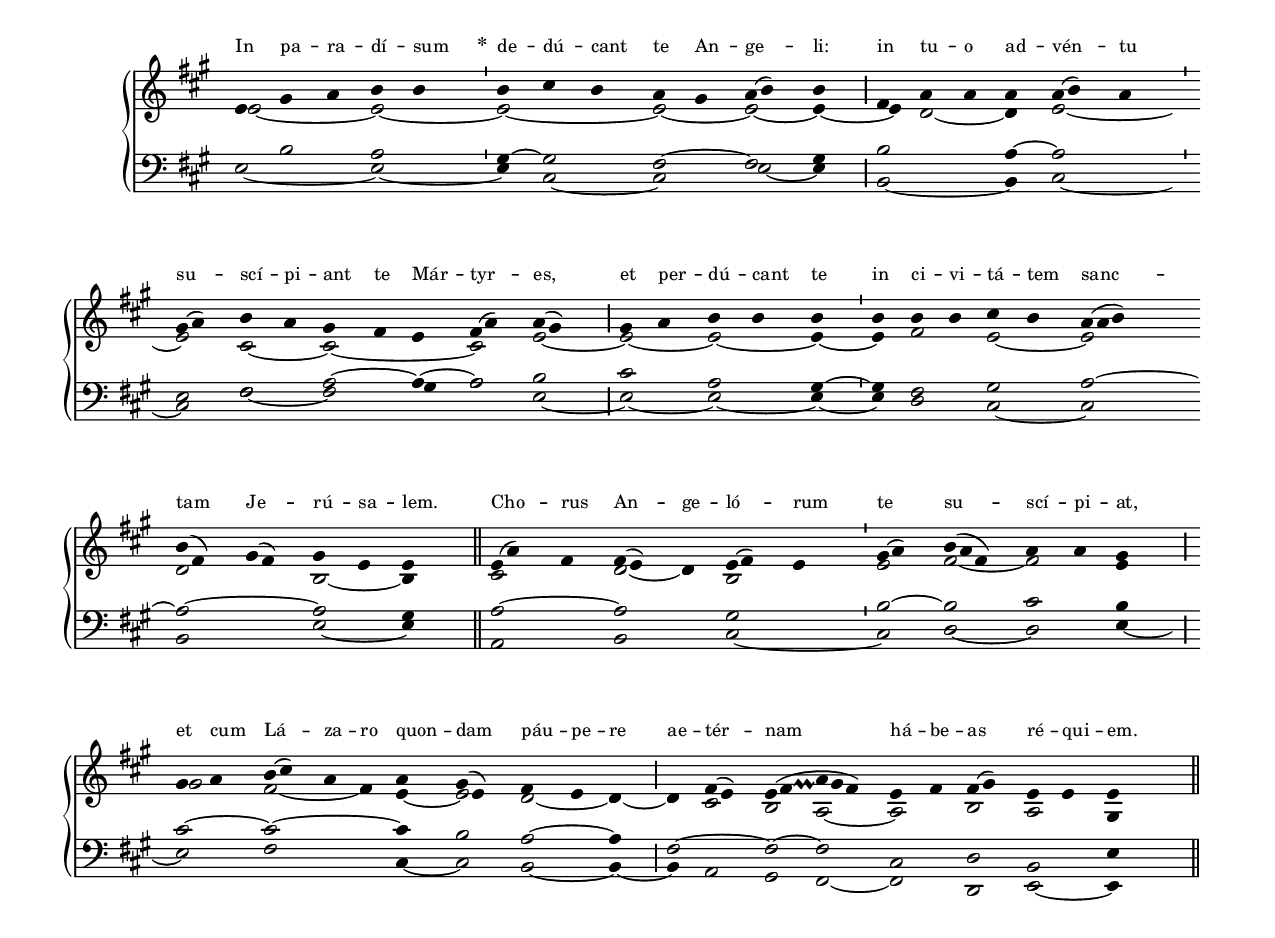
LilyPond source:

\version "2.22.0"
\include "gregorian.ly"
\include "noh2.ily"

global = {
  \cadenzaOn
  \override Glissando #'thickness = #2.0
  \set tieWaitForNote = ##t
}

%\header {
%  title = \markup \center-column {"Agnus Dei I." \vspace #1 }
%  tagline = ""
%  composer = ""
%}

%\paper {
%  #(include-special-characters)
%  oddHeaderMarkup = \markup \fill-line {
%    \line {}
%    \center-column {
%      \on-the-fly #first-page     " "
%      \on-the-fly #not-first-page ""
%    }
%    \line { \on-the-fly #print-page-number-check-first \fromproperty #'page:page-number-string }
%  }
%  evenHeaderMarkup = \markup \fill-line {
%    \line { \on-the-fly #print-page-number-check-first \fromproperty #'page:page-number-string }
%    \center-column { "" }
%    \line {}
%  }
%}

chantText = \lyricmode {
	In pa -- ra -- dí -- sum \set stanza = "*"
 de -- dú -- cant te An -- ge -- li: in tu -- o ad -- vén -- tu su -- scí -- pi -- ant te Már -- tyr -- es, et per -- dú -- cant te in ci -- vi -- tá -- tem sanc -- tam Je -- rú -- sa -- lem. Cho -- rus An -- ge -- ló -- rum te su -- scí -- pi -- at, et cum Lá -- za -- ro quon -- dam páu -- pe -- re ae -- tér -- nam há -- be -- as ré -- qui -- em. 
}

chantMusic = {
  \tieDown
	\key a \major
e'4 
gis'4 a'4 b'4 b'4 
\divisioMinima
b'4 cis''4 b'4 
a'4 
gis'4 a'4( b'4) b'4 
\divisioMaior
fis'4 
a'4 a'4 
a'4 a'4( b'4) a'4 
\divisioMinima
\bar "" \break

gis'4( a'4) b'4 a'4 gis'4 
fis'4 
e'4 fis'4( a'4) a'4( gis'4) 
\divisioMaior
gis'4 
a'4 b'4 b'4 
b'4 
\divisioMinima
b'4 
b'4 b'4 cis''4 b'4 
a'4( a'4 b'4)
\bar "" \break

b'4( fis'4) 
gis'4( fis'4) gis'4 e'4 e'4 
\finalis
e'4( a'4) fis'4 
fis'4( e'4) d'4 e'4( fis'4) e'4 
\divisioMinima
gis'4( a'4) 
b'4( a'4 fis'4) a'4 a'4 gis'4 
\divisioMaior
\bar "" \break

gis'4 
a'4 
b'4( cis''4) a'4 fis'4 
a'4 gis'4( e'4) 
fis'4 e'4 d'4 
\divisioMaior
d'4 fis'4( e'4) e'4( fis'4 \quil gis'4 a'4 gis'4 fis'4) 
e'4 fis'4 fis'4( gis'4) 
e'4 e'4 e'4 
\finalis
}

altoMusic = {
	e'2*6/4~ 
e'2*4/4~ 
e'2*6/4~ 
e'2*4/4~ 
e'2*4/4~ 
e'4~ 
e'4 
d'2*4/4~ 
d'4 
e'2*6/4~ 
e'2*4/4 
cis'2*4/4~ 
cis'2*6/4~ 
cis'2*4/4 
e'2*4/4~ 
e'2*4/4~ 
e'2*4/4~ 
e'4~ 
e'4 
fis'2*4/4 
e'2*4/4~ 
e'2*6/4 
d'2*8/4 
b2*4/4~ 
b4 
cis'2*6/4 
d'2*4/4~ 
d'4 
b2*6/4 
e'2*4/4 
fis'2*6/4~ 
fis'2*4/4 
e'4 
gis'2*4/4 
fis'2*6/4~ 
fis'4 
e'4~ 
e'2*4/4 
d'2*4/4~ 
d'4~ 
d'4 
cis'2*4/4 
b2*6/4 
a2*6/4~ 
a2*4/4 
b2*4/4 
a2*4/4 
gis4 
}

tenorMusic = {
	\key a \major
s4 
b2*4/4 
a2*4/4 
\divisioMinima
gis4~ 
gis2*4/4 
fis2*4/4~ 
fis2*4/4 
gis4 
\divisioMaior
b2*6/4 
a4~ 
a2*6/4 
\divisioMinima
e2*4/4 
fis2*4/4 
a2*4/4~ 
a4~ 
a2*4/4 
b2*4/4 
\divisioMaior
cis'2*4/4 
a2*4/4 
gis4~ 
\divisioMinima
gis4 
fis2*4/4 
gis2*4/4 
a2*6/4~ 
a2*8/4~ 
a2*4/4 
gis4 
\finalis
a2*6/4~ 
a2*6/4 
gis2*6/4 
\divisioMinima
b2*4/4~ 
b2*6/4 
cis'2*4/4 
b4 
\divisioMaior
cis'2*4/4~ 
cis'2*8/4~ 
cis'4 
b2*4/4 
a2*4/4~ 
a4 
\divisioMaior
fis2*6/4~ 
fis2*6/4~ 
fis2*6/4 
cis2*4/4 
d2*4/4 
b,2*4/4 
e4 
\finalis
}

bassMusic = {
	e2*6/4~ 
e2*4/4~ 
e4 
cis2*4/4~ 
cis2*4/4 
e2*4/4~ 
e4 
b,2*6/4~ 
b,4 
cis2*6/4~ 
cis2*4/4 
fis2*4/4~ 
fis2*4/4 
gis4 
a2*4/4 
e2*4/4~ 
e2*4/4~ 
e2*4/4~ 
e4~ 
e4 
d2*4/4 
cis2*4/4~ 
cis2*6/4 
b,2*8/4 
e2*4/4~ 
e4 
a,2*6/4 
b,2*6/4 
cis2*6/4~ 
cis2*4/4 
d2*6/4~ 
d2*4/4 
e4~ 
e2*4/4 
fis2*8/4 
cis4~ 
cis2*4/4 
b,2*4/4~ 
b,4~ 
b,4 
a,2*4/4 
gis,2*6/4 
fis,2*6/4~ 
fis,2*4/4 
d,2*4/4 
e,2*4/4~ 
e,4 
}

voiceLines = {
  \voiceLineStyle

  % Manually add line break
  %s2
  %\allowVoiceLineBreak
  %\voiceLine "down" "down" a2*3/2 a2*1/2
}

\score{
  <<
    \new Lyrics
    \new GrandStaff <<
      \set GrandStaff.autoBeaming = ##f
      \set GrandStaff.instrumentName = \markup \center-column {
        ""
      }
      \new Staff = up <<
        \new Voice = "chant" {
          \voiceOne \global \chantMusic
        }
        \new Voice {
          \voiceTwo \global \altoMusic
        }
      >>

      \new Staff = down <<
        \clef bass
        \new Voice {
          \voiceOne \global \tenorMusic
        }
        \new Voice {
          \voiceTwo \global \bassMusic
        }
        \new Voice {
          \voiceThree \global \voiceLines
        }
      >>
    >>
    \context Lyrics {
      \lyricsto chant {
        \chantText
      }
    }
  >>
}
